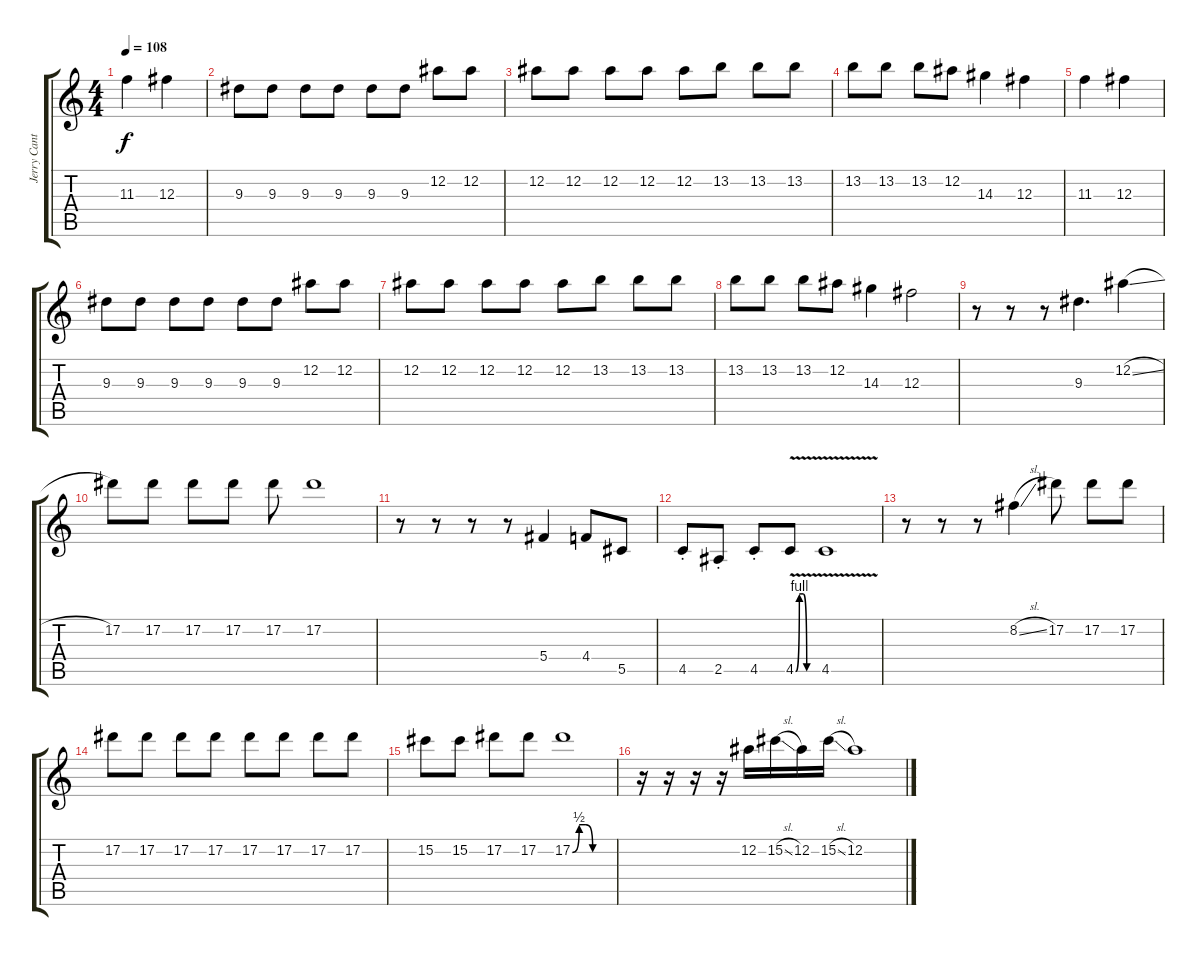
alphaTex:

\track ("Jerry Cantrell" "Jerry Cant") {instrument overdrivenguitar}
\staff {score tabs}
\tuning (Eb4 Bb3 Gb3 Db3 Ab2 Eb2) {hide}
\ts (4 4)
\tempo 108
\clef g2
\ks c
11.3.4{dy f} 12.3.4 |
9.3.8 9.3.8 9.3.8 9.3.8 9.3.8 9.3.8 12.2.8 12.2.8 |
12.2.8 12.2.8 12.2.8 12.2.8 12.2.8 13.2.8 13.2.8 13.2.8 |
13.2.8 13.2.8 13.2.8 12.2.8 14.3.4 12.3.4 |
11.3.4 12.3.4 |
9.3.8 9.3.8 9.3.8 9.3.8 9.3.8 9.3.8 12.2.8 12.2.8 |
12.2.8 12.2.8 12.2.8 12.2.8 12.2.8 13.2.8 13.2.8 13.2.8 |
13.2.8 13.2.8 13.2.8 12.2.8 14.3.4 12.3.2 |
r.8 r.8 r.8 9.3.4{d} 12.2{sl}.4 |
17.2.8 17.2.8 17.2.8 17.2.8 17.2.8 17.2.1 |
r.8 r.8 r.8 r.8 5.4.4 4.4.8 5.5.8 |
4.5{st}.8 2.5{st}.8 4.5{st}.8 4.5{be (custom 0 0 10 4 20 4 30 0 60 0) v}.8 4.5{v}.1 |
r.8 r.8 r.8 8.2{sl}.4 17.2.8 17.2.8 17.2.8 |
17.2.8 17.2.8 17.2.8 17.2.8 17.2.8 17.2.8 17.2.8 17.2.8 |
15.2.8 15.2.8 17.2.8 17.2.8 17.2{be (custom 0 0 10 2 20 2 30 0 60 0)}.1 |
r.16 r.16 r.16 r.16 12.2.16 15.2{sl}.16 12.2.16 15.2{sl}.16 12.2.1
